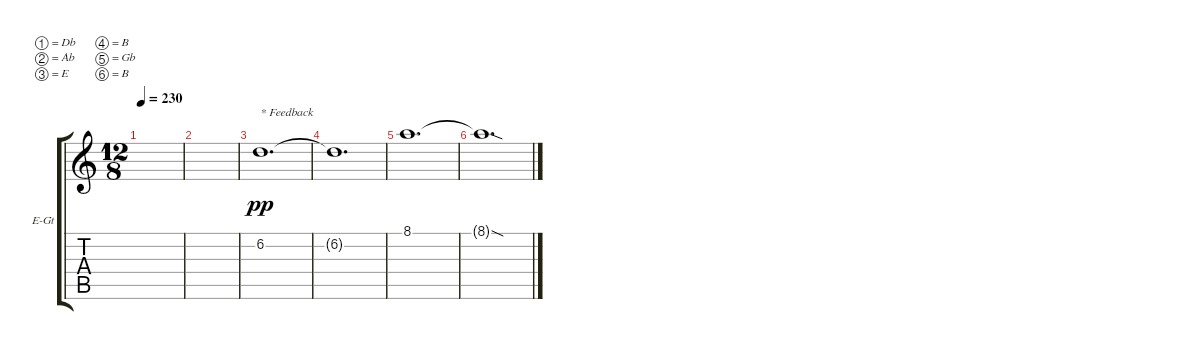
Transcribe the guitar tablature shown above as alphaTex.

\bracketExtendMode groupsimilarinstruments
\firstSystemTrackNameOrientation horizontal
\otherSystemsTrackNameOrientation horizontal
\track ("Lead Guitar 1" "E-Gt") {instrument overdrivenguitar}
\staff {score tabs}
\tuning (Db4 Ab3 E3 B2 Gb2 B1)
\ts (12 8)
\tempo 230
\clef g2
\ks c
|
|
6.2.1{d txt "* Feedback" dy pp} |
6.2{t}.1{d} |
8.1.1{d} |
8.1{sod t}.1{d}
